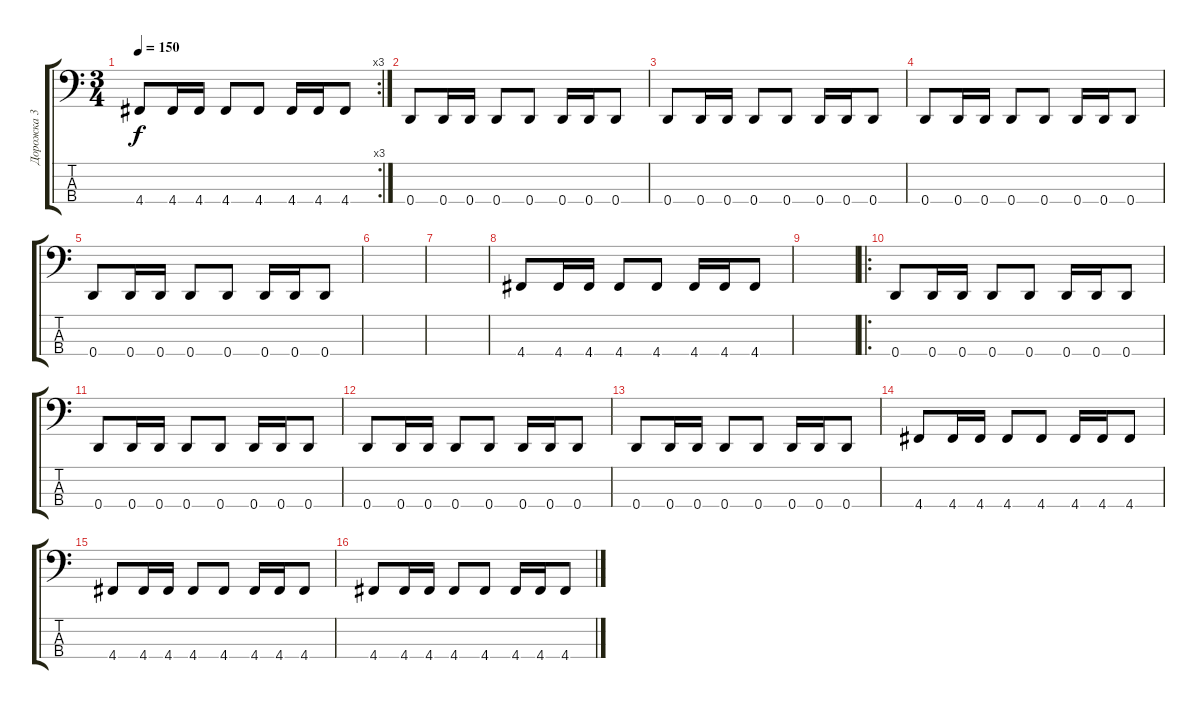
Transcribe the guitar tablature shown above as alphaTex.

\track ("Дорожка 3" "Дорожка 3") {instrument electricbassfinger}
\staff {score tabs}
\tuning (G2 D2 A1 D1) {hide}
\rc 3
\ts (3 4)
\tempo 150
\clef f4
\ks c
4.4.8{dy f} 4.4.16 4.4.16 4.4.8 4.4.8 4.4.16 4.4.16 4.4.8 |
0.4.8 0.4.16 0.4.16 0.4.8 0.4.8 0.4.16 0.4.16 0.4.8 |
0.4.8 0.4.16 0.4.16 0.4.8 0.4.8 0.4.16 0.4.16 0.4.8 |
0.4.8 0.4.16 0.4.16 0.4.8 0.4.8 0.4.16 0.4.16 0.4.8 |
0.4.8 0.4.16 0.4.16 0.4.8 0.4.8 0.4.16 0.4.16 0.4.8 |
|
|
4.4.8 4.4.16 4.4.16 4.4.8 4.4.8 4.4.16 4.4.16 4.4.8 |
|
\ro
0.4.8 0.4.16 0.4.16 0.4.8 0.4.8 0.4.16 0.4.16 0.4.8 |
0.4.8 0.4.16 0.4.16 0.4.8 0.4.8 0.4.16 0.4.16 0.4.8 |
0.4.8 0.4.16 0.4.16 0.4.8 0.4.8 0.4.16 0.4.16 0.4.8 |
0.4.8 0.4.16 0.4.16 0.4.8 0.4.8 0.4.16 0.4.16 0.4.8 |
4.4.8 4.4.16 4.4.16 4.4.8 4.4.8 4.4.16 4.4.16 4.4.8 |
4.4.8 4.4.16 4.4.16 4.4.8 4.4.8 4.4.16 4.4.16 4.4.8 |
4.4.8 4.4.16 4.4.16 4.4.8 4.4.8 4.4.16 4.4.16 4.4.8
